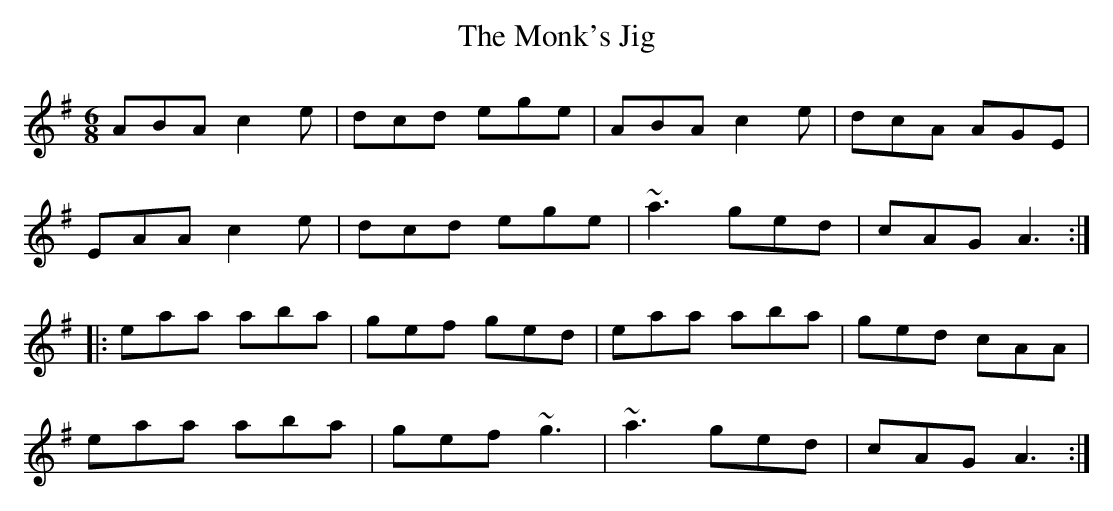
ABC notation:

X:1
T:Monk's Jig, The
M:6/8
K:Ador
ABA c2e|dcd ege|ABA c2e|dcA AGE|
EAA c2e|dcd ege|~a3 ged|cAG A3:|
|:eaa aba|gef ged|eaa aba|ged cAA|
eaa aba|gef ~g3|~a3 ged|cAG A3:|
